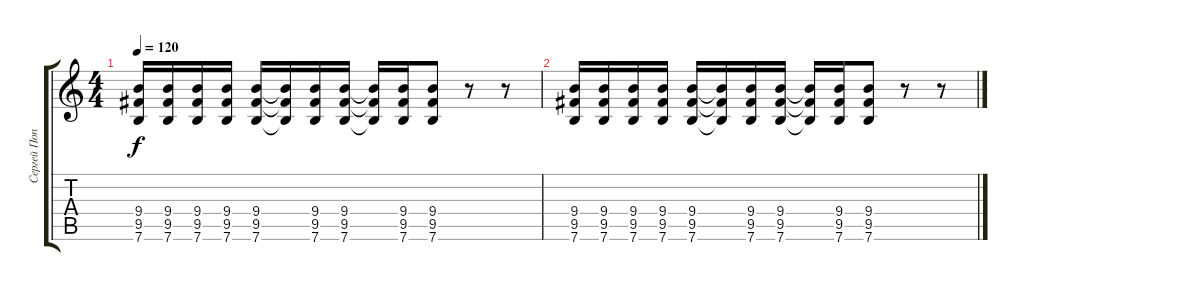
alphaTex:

\track ("Сергей Попов" "Сергей Поп") {instrument overdrivenguitar}
\staff {score tabs}
\tuning (E4 B3 G3 D3 A2 E2) {hide}
\ts (4 4)
\tempo 120
\clef g2
\ks c
(9.4 9.5 7.6).16{dy f} (9.4 9.5 7.6).16 (9.4 9.5 7.6).16 (9.4 9.5 7.6).16 (9.4 9.5 7.6).16 (9.4{t} 9.5{t} 7.6{t}).16 (9.4 9.5 7.6).16 (9.4 9.5 7.6).16 (9.4{t} 9.5{t} 7.6{t}).16 (9.4 9.5 7.6).16 (9.4 9.5 7.6).8 r.8 r.8 |
(9.4 9.5 7.6).16 (9.4 9.5 7.6).16 (9.4 9.5 7.6).16 (9.4 9.5 7.6).16 (9.4 9.5 7.6).16 (9.4{t} 9.5{t} 7.6{t}).16 (9.4 9.5 7.6).16 (9.4 9.5 7.6).16 (9.4{t} 9.5{t} 7.6{t}).16 (9.4 9.5 7.6).16 (9.4 9.5 7.6).8 r.8 r.8
